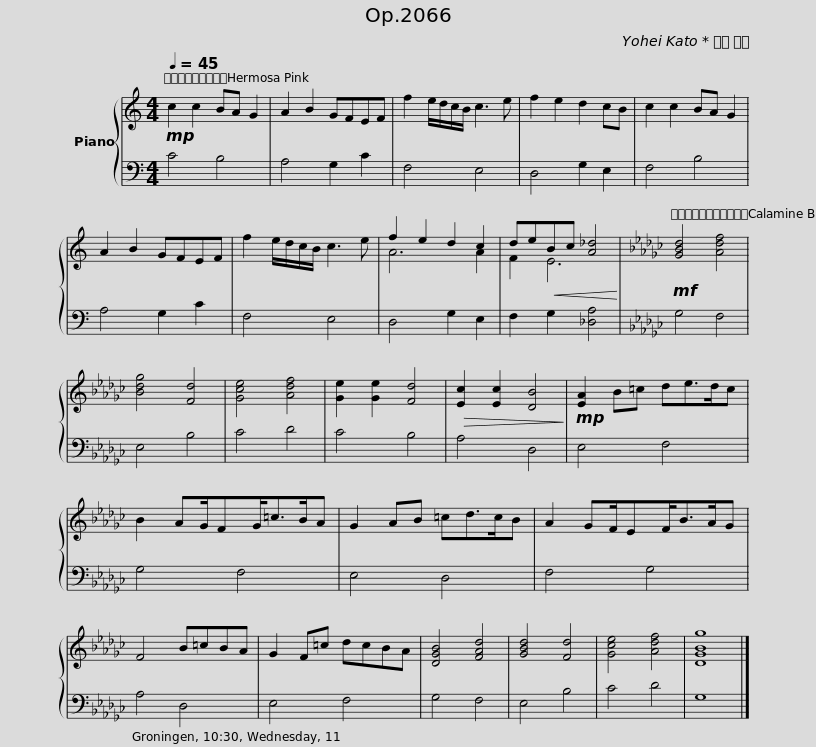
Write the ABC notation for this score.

X:1
%%score { ( 1 3 ) | 2 }
L:1/8
Q:1/4=45
M:4/4
I:linebreak $
K:C
V:1 treble
V:3 treble
V:2 bass
V:1
!mp! c2 c2 BA G2 | A2 B2 GFEF | f2 e/d/c/B/ c3 e | f2 e2 d2 cB | c2 c2 BA G2 | %5
 A2 B2 GFEF |$ f2 e/d/c/B/ c3 e | f2 e2 d2 c2 | de!<(!Bc [A_d]4!<)! |[K:Gb]!mf! [GBd]4 [Adf]4 | %10
 [Bdg]4 [Fd]4 | [Gce]4 [Adf]4 | [Ge]2 [Ge]2 [Fd]4 |!>(! [Ec]2 [Ec]2 [DB]4!>)! |$!mp! [EA]2 B=c de>dc | %15
 B2 AG/FG<=cB/A | G2 AB =cd>cB | A2 GF/EF<BA/G |$ F4 B=cBA | G2 F=c dcBA | %20
 [DGB]4 [FAd]4 | [GBd]4 [Fd]4 | [Gce]4 [Adf]4 | [DGBg]8 |] %24
V:2
 C4 B,4 | A,4 G,2 C2 | F,4 E,4 | D,4 G,2 E,2 | F,4 B,4 | %5
 A,4 G,2 C2 |$ F,4 E,4 | D,4 G,2 E,2 | F,2 G,2 [_D,A,]4 |[K:Gb] G,4 F,4 | %10
 E,4 B,4 | C4 D4 | C4 B,4 | A,4 D,4 |$ E,4 F,4 | %15
 G,4 F,4 | E,4 D,4 | F,4 G,4 |$ A,4 D,4 | E,4 F,4 | %20
 G,4 F,4 | E,4 B,4 | C4 D4 | G,8 |] %24
V:3
 x8 | x8 | x8 | x8 | x8 | %5
 x8 |$ x8 | A6 A2 | F2 E6 |[K:Gb] x8 | %10
 x8 | x8 | x8 | x8 |$ x8 | %15
 x8 | x8 | x8 |$ x8 | x8 | %20
 x8 | x8 | x8 | x8 |] %24
